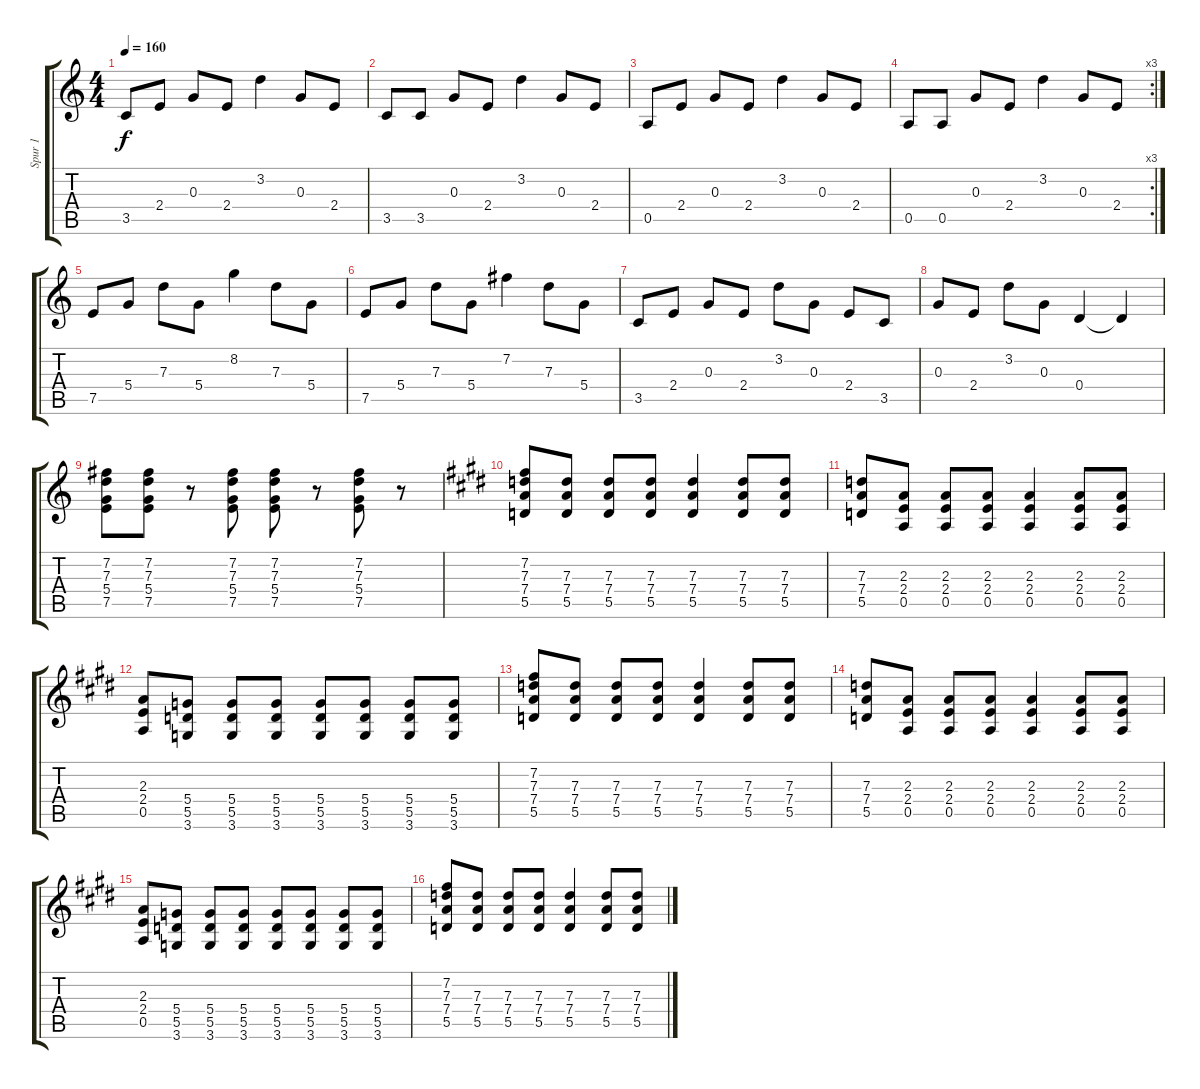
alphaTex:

\track ("Spur 1" "Spur 1") {instrument distortionguitar}
\staff {score tabs}
\tuning (E4 B3 G3 D3 A2 E2) {hide}
\ts (4 4)
\tempo 160
\clef g2
\ks c
3.5.8{dy f instrument electricguitarclean} 2.4.8 0.3.8 2.4.8 3.2.4 0.3.8 2.4.8 |
3.5.8 3.5.8 0.3.8 2.4.8 3.2.4 0.3.8 2.4.8 |
0.5.8 2.4.8 0.3.8 2.4.8 3.2.4 0.3.8 2.4.8 |
\rc 3
0.5.8 0.5.8 0.3.8 2.4.8 3.2.4 0.3.8 2.4.8 |
7.5.8{instrument distortionguitar} 5.4.8 7.3.8 5.4.8 8.2.4 7.3.8 5.4.8 |
7.5.8 5.4.8 7.3.8 5.4.8 7.2.4 7.3.8 5.4.8 |
3.5.8 2.4.8 0.3.8 2.4.8 3.2.8 0.3.8 2.4.8 3.5.8 |
0.3.8 2.4.8 3.2.8 0.3.8 0.4.4 0.4{t}.4 |
(7.2 7.3 5.4 7.5).8{instrument distortionguitar} (7.2 7.3 5.4 7.5).8 r.8 (7.2 7.3 5.4 7.5).8 (7.2 7.3 5.4 7.5).8 r.8 (7.2 7.3 5.4 7.5).8 r.8 |
\ks e
(7.2 7.3 7.4 5.5).8 (7.3 7.4 5.5).8 (7.3 7.4 5.5).8 (7.3 7.4 5.5).8 (7.3 7.4 5.5).4 (7.3 7.4 5.5).8 (7.3 7.4 5.5).8 |
(7.3 7.4 5.5).8 (2.3 2.4 0.5).8 (2.3 2.4 0.5).8 (2.3 2.4 0.5).8 (2.3 2.4 0.5).4 (2.3 2.4 0.5).8 (2.3 2.4 0.5).8 |
(2.3 2.4 0.5).8 (5.4 5.5 3.6).8 (5.4 5.5 3.6).8 (5.4 5.5 3.6).8 (5.4 5.5 3.6).8 (5.4 5.5 3.6).8 (5.4 5.5 3.6).8 (5.4 5.5 3.6).8 |
(7.2 7.3 7.4 5.5).8 (7.3 7.4 5.5).8 (7.3 7.4 5.5).8 (7.3 7.4 5.5).8 (7.3 7.4 5.5).4 (7.3 7.4 5.5).8 (7.3 7.4 5.5).8 |
(7.3 7.4 5.5).8 (2.3 2.4 0.5).8 (2.3 2.4 0.5).8 (2.3 2.4 0.5).8 (2.3 2.4 0.5).4 (2.3 2.4 0.5).8 (2.3 2.4 0.5).8 |
(2.3 2.4 0.5).8 (5.4 5.5 3.6).8 (5.4 5.5 3.6).8 (5.4 5.5 3.6).8 (5.4 5.5 3.6).8 (5.4 5.5 3.6).8 (5.4 5.5 3.6).8 (5.4 5.5 3.6).8 |
(7.2 7.3 7.4 5.5).8 (7.3 7.4 5.5).8 (7.3 7.4 5.5).8 (7.3 7.4 5.5).8 (7.3 7.4 5.5).4 (7.3 7.4 5.5).8 (7.3 7.4 5.5).8
